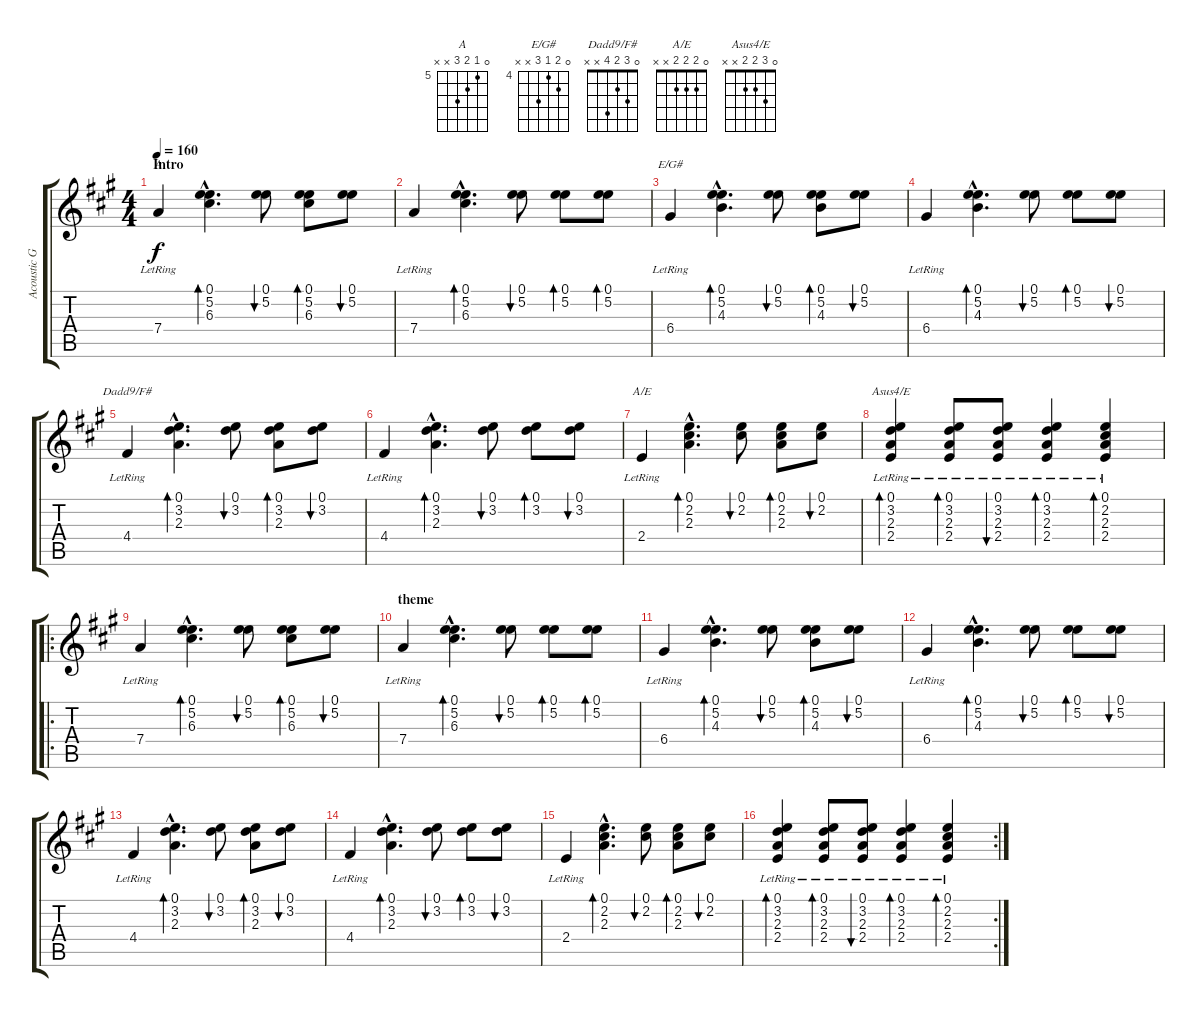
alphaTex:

\track ("Acoustic Guitar 1" "Acoustic G") {instrument acousticguitarsteel}
\staff {score tabs}
\tuning (E4 B3 G3 D3 A2 E2) {hide}
\chord ("A" 0 5 6 7 x x) {firstfret 5}
\chord ("E/G#" 0 5 4 6 x x) {firstfret 4}
\chord ("Dadd9/F#" 0 3 2 4 x x)
\chord ("A/E" 0 2 2 2 x x)
\chord ("Asus4/E" 0 3 2 2 x x)
\ts (4 4)
\section ("" "Intro")
\tempo 160
\clef g2
\ks a
7.4{lr}.4{ch "A" dy f instrument acousticguitarsteel} (0.1{hac} 5.2{hac} 6.3{hac}).4{d bd 60} (0.1 5.2).8{bu 60} (0.1 5.2 6.3).8{bd 120} (0.1 5.2).8{bu 120} |
7.4{lr}.4 (0.1{hac} 5.2{hac} 6.3{hac}).4{d bd 60} (0.1 5.2).8{bu 60} (0.1 5.2).8{bd 60} (0.1 5.2).8{bd 60} |
6.4{lr}.4{ch "E/G#"} (0.1{hac} 5.2{hac} 4.3{hac}).4{d bd 60} (0.1 5.2).8{bu 60} (0.1 5.2 4.3).8{bd 60} (0.1 5.2).8{bu 60} |
6.4{lr}.4 (0.1{hac} 5.2{hac} 4.3{hac}).4{d bd 60} (0.1 5.2).8{bu 120} (0.1 5.2).8{bd 60} (0.1 5.2).8{bu 60} |
4.4{lr}.4{ch "Dadd9/F#"} (0.1{hac} 3.2{hac} 2.3{hac}).4{d bd 60} (0.1 3.2).8{bu 120} (0.1 3.2 2.3).8{bd 60} (0.1 3.2).8{bu 60} |
4.4{lr}.4 (0.1{hac} 3.2{hac} 2.3{hac}).4{d bd 60} (0.1 3.2).8{bu 60} (0.1 3.2).8{bd 60} (0.1 3.2).8{bu 60} |
2.4{lr}.4{ch "A/E"} (0.1{hac} 2.2{hac} 2.3{hac}).4{d bd 60} (0.1 2.2).8{bu 60} (0.1 2.2 2.3).8{bd 60} (0.1 2.2).8{bu 60} |
(0.1 3.2 2.3 2.4{lr}).4{bd 60 ch "Asus4/E"} (0.1 3.2 2.3 2.4{lr}).8{bd 60} (0.1 3.2 2.3 2.4{lr}).8{bu 60} (0.1 3.2 2.3 2.4{lr}).4{bd 60} (0.1 2.2 2.3 2.4{lr}).4{bd 120} |
\ro
7.4{lr}.4 (0.1{hac} 5.2{hac} 6.3{hac}).4{d bd 60} (0.1 5.2).8{bu 60} (0.1 5.2 6.3).8{bd 120} (0.1 5.2).8{bu 120} |
\section ("" "theme")
7.4{lr}.4 (0.1{hac} 5.2{hac} 6.3{hac}).4{d bd 60} (0.1 5.2).8{bu 60} (0.1 5.2).8{bd 60} (0.1 5.2).8{bd 60} |
6.4{lr}.4 (0.1{hac} 5.2{hac} 4.3{hac}).4{d bd 60} (0.1 5.2).8{bu 60} (0.1 5.2 4.3).8{bd 60} (0.1 5.2).8{bu 60} |
6.4{lr}.4 (0.1{hac} 5.2{hac} 4.3{hac}).4{d bd 60} (0.1 5.2).8{bu 120} (0.1 5.2).8{bd 60} (0.1 5.2).8{bu 60} |
4.4{lr}.4 (0.1{hac} 3.2{hac} 2.3{hac}).4{d bd 60} (0.1 3.2).8{bu 120} (0.1 3.2 2.3).8{bd 60} (0.1 3.2).8{bu 60} |
4.4{lr}.4 (0.1{hac} 3.2{hac} 2.3{hac}).4{d bd 60} (0.1 3.2).8{bu 60} (0.1 3.2).8{bd 60} (0.1 3.2).8{bu 60} |
2.4{lr}.4 (0.1{hac} 2.2{hac} 2.3{hac}).4{d bd 60} (0.1 2.2).8{bu 60} (0.1 2.2 2.3).8{bd 60} (0.1 2.2).8{bu 60} |
\rc 2
(0.1 3.2 2.3 2.4{lr}).4{bd 60} (0.1 3.2 2.3 2.4{lr}).8{bd 60} (0.1 3.2 2.3 2.4{lr}).8{bu 60} (0.1 3.2 2.3 2.4{lr}).4{bd 60} (0.1 2.2 2.3 2.4{lr}).4{bd 120}
